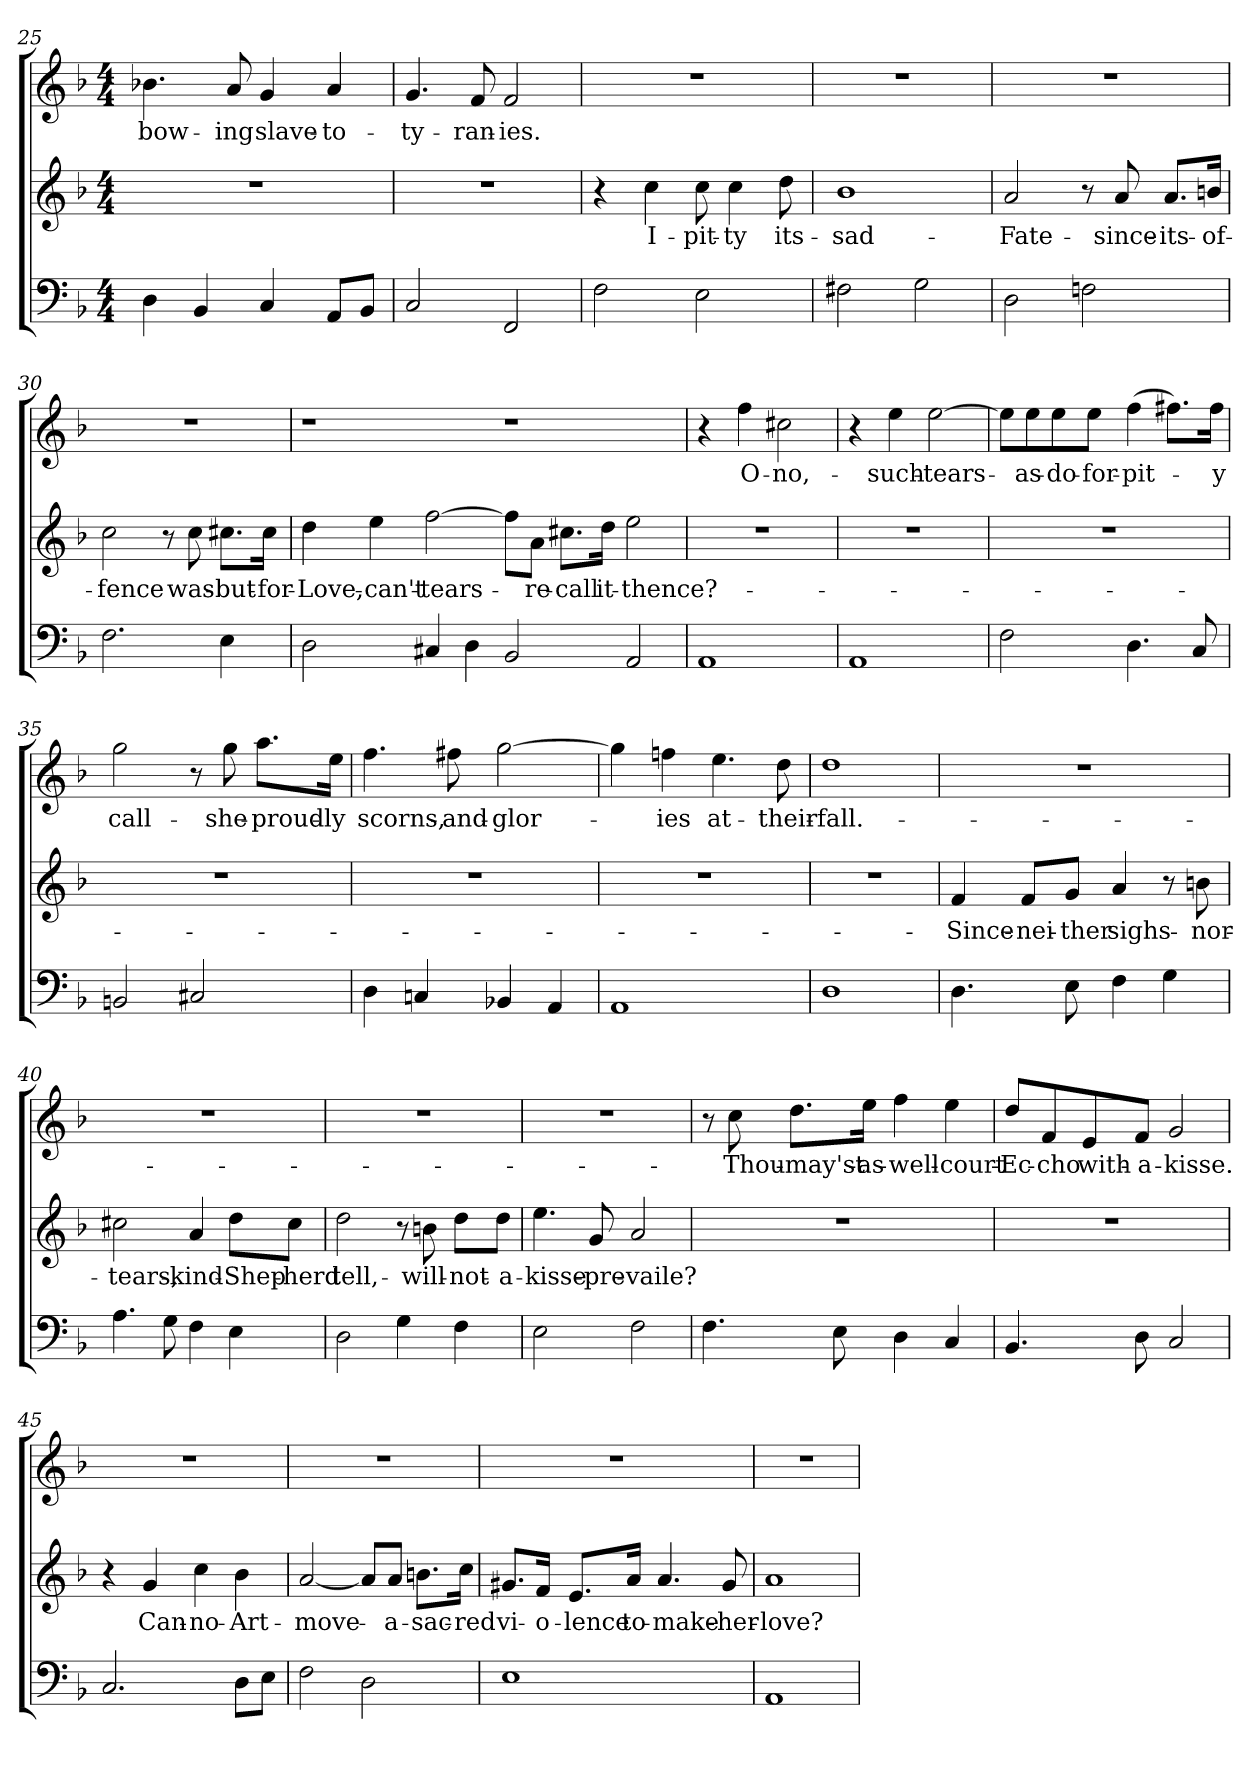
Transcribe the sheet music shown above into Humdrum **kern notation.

**kern	**kern	**text	**kern	**text
*part3	*part2	*part2	*part1	*part1
*staff3	*staff2	*staff2	*staff1	*staff1
!!LO:LB:g=z
*clefF4	*clefG2	*	*clefG2	*
*k[b-]	*k[b-]	*	*k[b-]	*
*F:	*F:	*	*F:	*
*M4/4	*M4/4	*	*M4/4	*
=25	=25	=25	=25	=25
4D\	1r	.	4.b-X\	bow-
4BB-/	.	.	.	.
.	.	.	8a/	-ing
4C/	.	.	4g/	slave-
8AA/L	.	.	4a/	to-
8BB-/J	.	.	.	.
=26	=26	=26	=26	=26
2C/	1r	.	4.g/	ty-
.	.	.	8f/	-ran-
2FF/	.	.	2f/	-ies.
=27	=27	=27	=27	=27
2F\	4r	.	1r	.
.	4cc\	I-	.	.
2E\	8cc\	pit-	.	.
.	4cc\	-ty	.	.
.	8dd\	its-	.	.
=28	=28	=28	=28	=28
2F#X\	1b-\	sad-	1r	.
2G\	.	.	.	.
=29	=29	=29	=29	=29
2D\	2a/	Fate-	1r	.
2Fn\	8r	.	.	.
.	8a/	since-	.	.
.	8.a/L	its-	.	.
.	16bn/Jk	of-	.	.
!!LO:LB:g=z
=30	=30	=30	=30	=30
2.F\	2cc\	-fence	1r	.
.	8r	.	.	.
.	8cc\	was-	.	.
4E\	8.cc#X\L	but-	.	.
.	16cc#\Jk	for-	.	.
=31	=31	=31	=31	=31
2D\	4dd\	Love,-	1r	.
.	4ee\	can't-	.	.
4C#X/	[2ff\	tears-	.	.
4D\	.	.	.	.
2BB-/	8ff\L]	.	1r	.
.	8a\J	re-	.	.
.	8.cc#X\L	-call	.	.
.	16dd\Jk	it-	.	.
2AA/	2ee\	thence?-	.	.
=32	=32	=32	=32	=32
1AA/	1r	.	4r	.
.	.	.	4ff\	O-
.	.	.	2cc#X\	no,-
=33	=33	=33	=33	=33
1AA/	1r	.	4r	.
.	.	.	4ee\	such-
.	.	.	[2ee\	tears-
!!LO:PB:g=z
=34	=34	=34	=34	=34
2F\	1r	.	8ee\L]	.
.	.	.	8ee\	as-
.	.	.	8ee\	do-
.	.	.	8ee\J	for-
4.D\	.	.	(4ff\	pit-
.	.	.	8.ff#X\L)	.
8C/	.	.	.	.
.	.	.	16ff#\Jk	-y
=35	=35	=35	=35	=35
2BBn/	1r	.	2gg\	call-
2C#X/	.	.	8r	.
.	.	.	8gg\	she-
.	.	.	8.aa\L	proud-
.	.	.	16ee\Jk	-ly
=36	=36	=36	=36	=36
4D\	1r	.	4.ff\	scorns,-
4Cn/	.	.	.	.
.	.	.	8ff#X\	and-
4BB-X/	.	.	[2gg\	glor-
4AA/	.	.	.	.
=37	=37	=37	=37	=37
1AA/	1r	.	4gg\]	.
.	.	.	4ffn\	-ies
.	.	.	4.ee\	at-
.	.	.	8dd\	their-
=38	=38	=38	=38	=38
1D\	1r	.	1dd\	fall.-
!!LO:LB:g=z
=39	=39	=39	=39	=39
4.D\	4f/	Since-	1r	.
.	8f/L	nei-	.	.
8E\	8g/J	-ther	.	.
4F\	4a/	sighs-	.	.
4G\	8r	.	.	.
.	8bn\	nor-	.	.
=40	=40	=40	=40	=40
4.A\	2cc#X\	tears,-	1r	.
8G\	.	.	.	.
4F\	4a/	kind-	.	.
4E\	8dd\L	Shep-	.	.
.	8cc#\J	-herd	.	.
=41	=41	=41	=41	=41
2D\	2dd\	tell,-	1r	.
4G\	8r	.	.	.
.	8bn\	will-	.	.
4F\	8dd\L	not-	.	.
.	8dd\J	a-	.	.
=42	=42	=42	=42	=42
2E\	4.ee\	kisse-	1r	.
.	8g/	pre-	.	.
2F\	2a/	-vaile?	.	.
!!LO:LB:g=z
=43	=43	=43	=43	=43
4.F\	1r	.	8r	.
.	.	.	8cc\	Thou-
.	.	.	8.dd\L	may'st-
8E\	.	.	.	.
.	.	.	16ee\Jk	as-
4D\	.	.	4ff\	well-
4C/	.	.	4ee\	court-
=44	=44	=44	=44	=44
4.BB-/	1r	.	8dd/L	Ec-
.	.	.	8f/	-cho
.	.	.	8e/	with-
8D\	.	.	8f/J	a-
2C/	.	.	2g/	kisse.-
=45	=45	=45	=45	=45
2.C/	4r	.	1r	.
.	4g/	Can-	.	.
.	4cc\	no-	.	.
8D\L	4b-\	Art-	.	.
8E\J	.	.	.	.
=46	=46	=46	=46	=46
2F\	[2a/	move-	1r	.
2D\	8a/L]	.	.	.
.	8a/J	a-	.	.
.	8.bn\L	sac-	.	.
.	16cc\Jk	-red	.	.
!!LO:LB:g=z
=47	=47	=47	=47	=47
1E\	8.g#X/L	vi-	1r	.
.	16f/Jk	-o-	.	.
.	8.e/L	-lence	.	.
.	16a/Jk	to-	.	.
.	4.a/	make-	.	.
.	8g#/	her-	.	.
=48	=48	=48	=48	=48
1AA/	1a/	love?-	1r	.
=	=	=	=	=
*-	*-	*-	*-	*-
